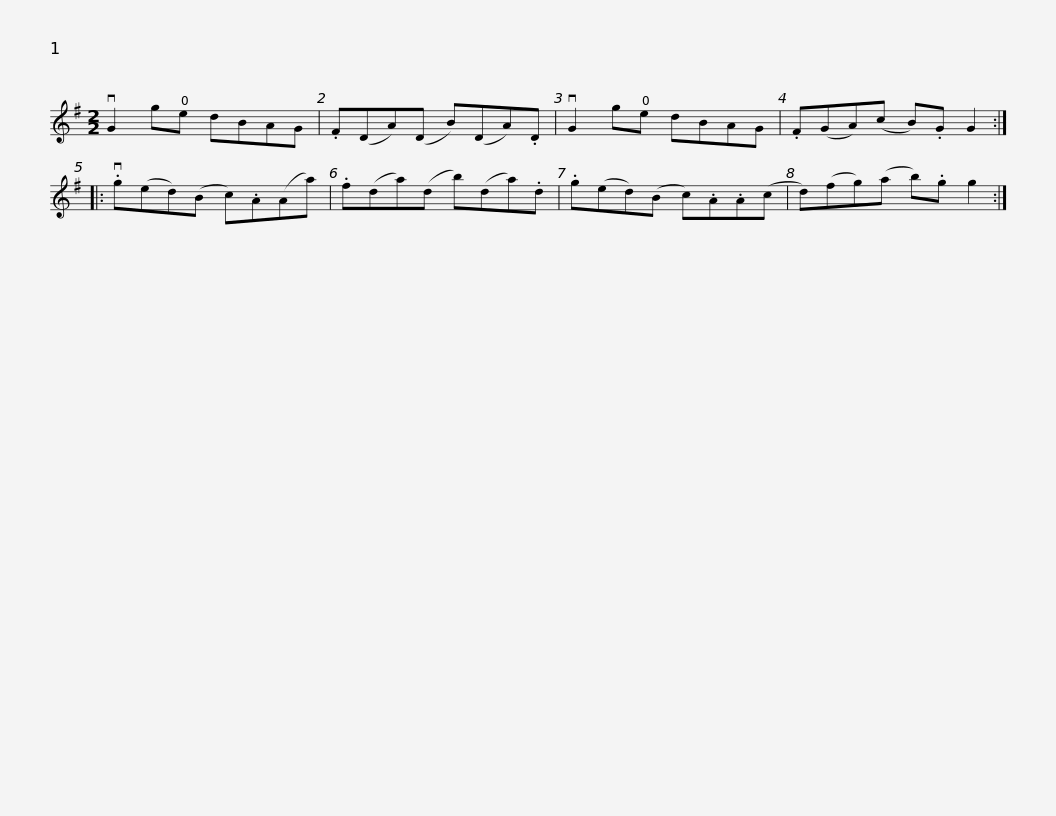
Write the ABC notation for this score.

X:1
L:1/8
M:2/2
I:linebreak $
K:G
V:1 treble
V:1
 vG2 ge dBAG | .F(DA)(D B)(DA).D | vG2 ge dBAG | .F(GA)(c B).G G2 :: .vg(ed)(B c).A(Aa) |$ %5
 .f(da)(d b)(da).d | .g(ed)(B c).A.A(c | d)(fg)(a b).g g2 :| %8
